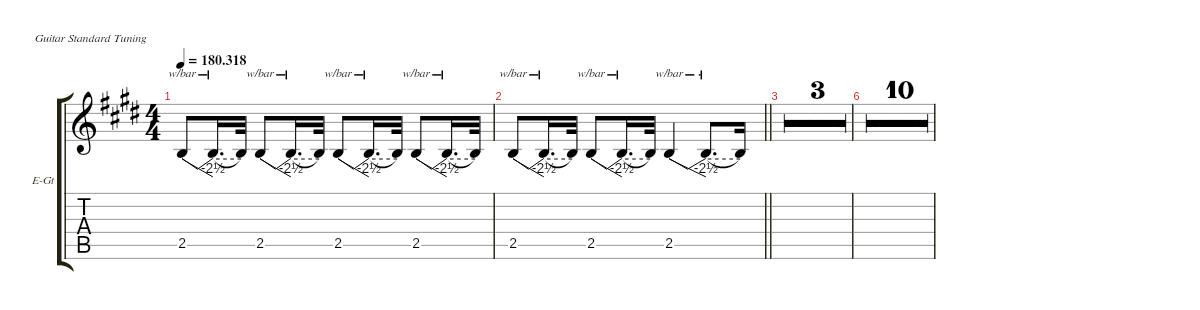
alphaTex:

\defaultSystemsLayout 4
\hideDynamics
\bracketExtendMode groupsimilarinstruments
\firstSystemTrackNameOrientation horizontal
\otherSystemsTrackNameOrientation horizontal
\track ("Electric Guitar" "E-Gt") {multiBarRest instrument electricguitarclean}
\staff {score tabs}
\tuning (E4 B3 G3 D3 A2 E2)
\ts (4 4)
\tempo
180.318
\accidentals auto
\clef g2
\ottava regular
\simile none
\ks e
2.5.8{tbe (dive default 11.4 0 23.4 -10) dy mf} 2.5{t}.16{d tbe (hold default 0 0 60 0)} 2.5{t}.32 2.5.8{tbe (dive default 11.4 0 23.4 -10)} 2.5{t}.16{d tbe (hold default 0 0 60 0)} 2.5{t}.32 2.5.8{tbe (dive default 11.4 0 23.4 -10)} 2.5{t}.16{d tbe (hold default 0 0 60 0)} 2.5{t}.32 2.5.8{tbe (dive default 11.4 0 23.4 -10)} 2.5{t}.16{d tbe (hold default 0 0 60 0)} 2.5{t}.32 |
\barLineRight lightlight
2.5.8{tbe (dive default 11.4 0 23.4 -10)} 2.5{t}.16{d tbe (hold default 0 0 60 0)} 2.5{t}.32 2.5.8{tbe (dive default 11.4 0 23.4 -10)} 2.5{t}.16{d tbe (hold default 0 0 60 0)} 2.5{t}.32 2.5.4{tbe (dive default 11.4 0 23.4 -10)} 2.5{t}.8{d tbe (hold default 0 0 60 0)} 2.5{t}.16 |
r.1 |
r.1 |
r.1 |
\tempo 70
r.1 |
r.1 |
r.1 |
r.1 |
r.1 |
r.1 |
r.1 |
r.1 |
r.1 |
r.1
